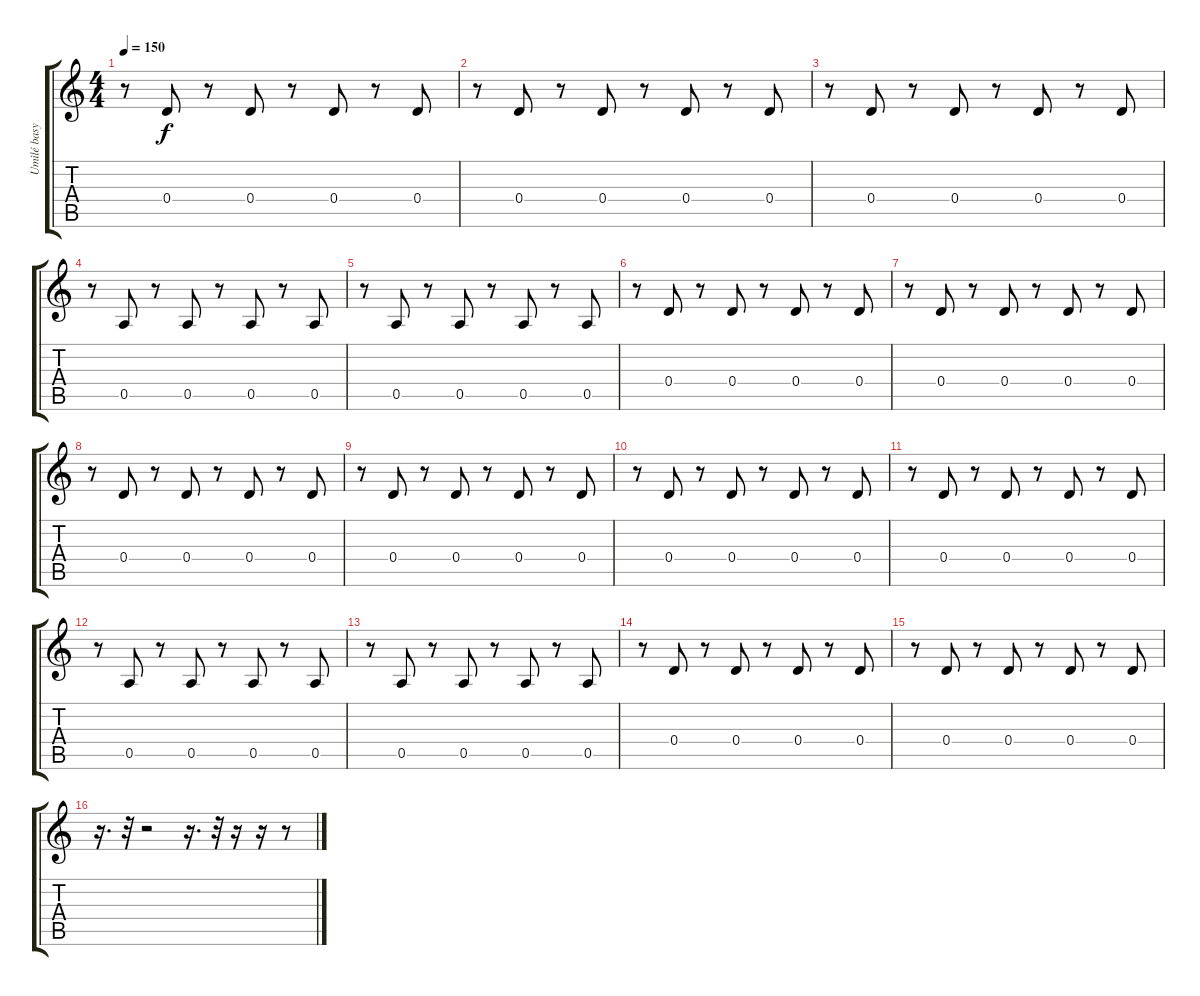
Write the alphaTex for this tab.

\track ("Umìlé basy" "Umìlé basy") {instrument synthbass1}
\staff {score tabs}
\tuning (E4 B3 G3 D3 A2 E2) {hide}
\ts (4 4)
\tempo 150
\clef g2
\ks c
r.8{dy f} 0.4.8 r.8 0.4.8 r.8 0.4.8 r.8 0.4.8 |
r.8 0.4.8 r.8 0.4.8 r.8 0.4.8 r.8 0.4.8 |
r.8 0.4.8 r.8 0.4.8 r.8 0.4.8 r.8 0.4.8 |
r.8 0.5.8 r.8 0.5.8 r.8 0.5.8 r.8 0.5.8 |
r.8 0.5.8 r.8 0.5.8 r.8 0.5.8 r.8 0.5.8 |
r.8 0.4.8 r.8 0.4.8 r.8 0.4.8 r.8 0.4.8 |
r.8 0.4.8 r.8 0.4.8 r.8 0.4.8 r.8 0.4.8 |
r.8 0.4.8 r.8 0.4.8 r.8 0.4.8 r.8 0.4.8 |
r.8 0.4.8 r.8 0.4.8 r.8 0.4.8 r.8 0.4.8 |
r.8 0.4.8 r.8 0.4.8 r.8 0.4.8 r.8 0.4.8 |
r.8 0.4.8 r.8 0.4.8 r.8 0.4.8 r.8 0.4.8 |
r.8 0.5.8 r.8 0.5.8 r.8 0.5.8 r.8 0.5.8 |
r.8 0.5.8 r.8 0.5.8 r.8 0.5.8 r.8 0.5.8 |
r.8 0.4.8 r.8 0.4.8 r.8 0.4.8 r.8 0.4.8 |
r.8 0.4.8 r.8 0.4.8 r.8 0.4.8 r.8 0.4.8 |
r.16{d} r.32 r.2 r.16{d} r.32 r.16 r.16 r.8
